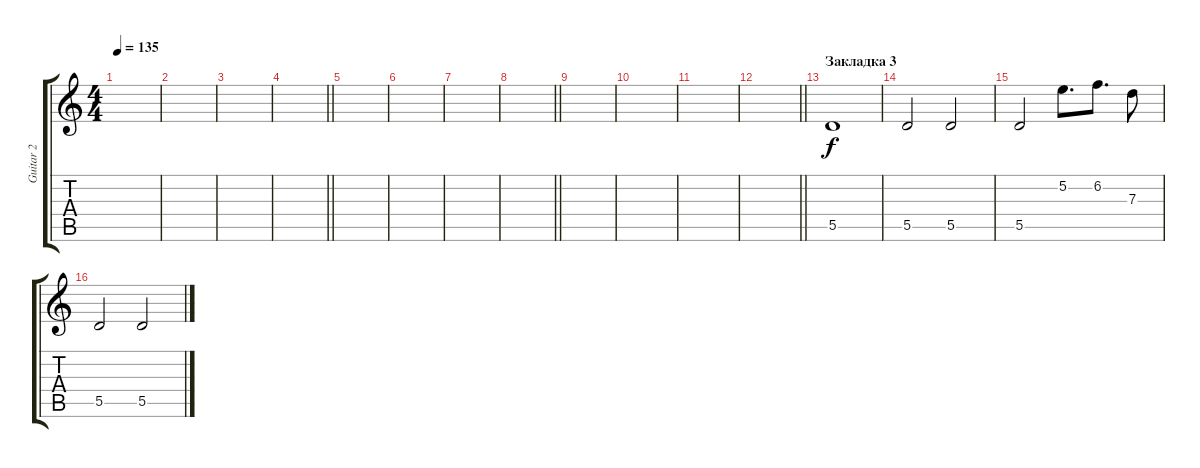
\track ("Guitar 2" "Guitar 2") {instrument distortionguitar}
\staff {score tabs}
\tuning (E4 B3 G3 D3 A2 E2) {hide}
\ts (4 4)
\tempo 135
\clef g2
\ks c
|
|
|
\barLineRight lightlight
|
\section ("" "")
|
|
|
\barLineRight lightlight
|
|
|
|
\barLineRight lightlight
|
\section ("" "Закладка 3")
5.5.1{instrument overdrivenguitar} |
5.5.2 5.5.2 |
5.5.2 5.2.8{d} 6.2.8{d} 7.3.8 |
5.5.2 5.5.2
